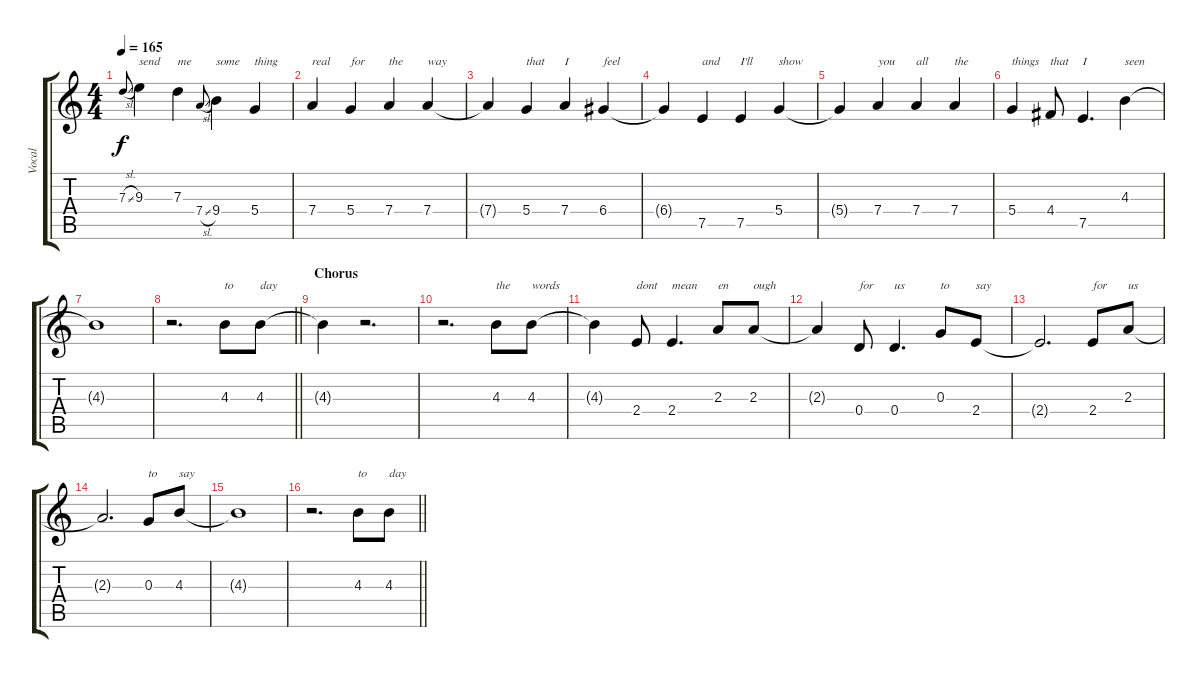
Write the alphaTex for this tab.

\track ("Vocal" "Vocal") {instrument acousticguitarnylon}
\staff {score tabs}
\tuning (E4 B3 G3 D3 A2 E2) {hide}
\ts (4 4)
\tempo 165
\clef g2
\ks c
7.3{sl}.8{gr onbeat dy f} 9.3.4{txt "send"} 7.3.4{txt "me"} 7.4{sl}.8{gr onbeat} 9.4.4{txt "some"} 5.4.4{txt "thing"} |
7.4.4{txt "real"} 5.4.4{txt "for"} 7.4.4{txt "the"} 7.4.4{txt "way"} |
7.4{t}.4 5.4.4{txt "that"} 7.4.4{txt "I"} 6.4.4{txt "feel"} |
6.4{t}.4 7.5.4{txt "and"} 7.5.4{txt "I'll"} 5.4.4{txt "show"} |
5.4{t}.4 7.4.4{txt "you"} 7.4.4{txt "all"} 7.4.4{txt "the"} |
5.4.4{txt "things"} 4.4.8{txt "that"} 7.5.4{d txt "I"} 4.3.4{txt "seen"} |
4.3{t}.1 |
\barLineRight lightlight
r.2{d} 4.3.8{txt "to"} 4.3.8{txt "day"} |
\section ("" "Chorus")
4.3{t}.4 r.2{d} |
r.2{d} 4.3.8{txt "the"} 4.3.8{txt "words"} |
4.3{t}.4 2.4.8{txt "dont"} 2.4.4{d txt "mean"} 2.3.8{txt "en"} 2.3.8{txt "ough"} |
2.3{t}.4 0.4.8{txt "for"} 0.4.4{d txt "us"} 0.3.8{txt "to"} 2.4.8{txt "say"} |
2.4{t}.2{d} 2.4.8{txt "for"} 2.3.8{txt "us"} |
2.3{t}.2{d} 0.3.8{txt "to"} 4.3.8{txt "say"} |
4.3{t}.1 |
\barLineRight lightlight
r.2{d} 4.3.8{txt "to"} 4.3.8{txt "day"}
